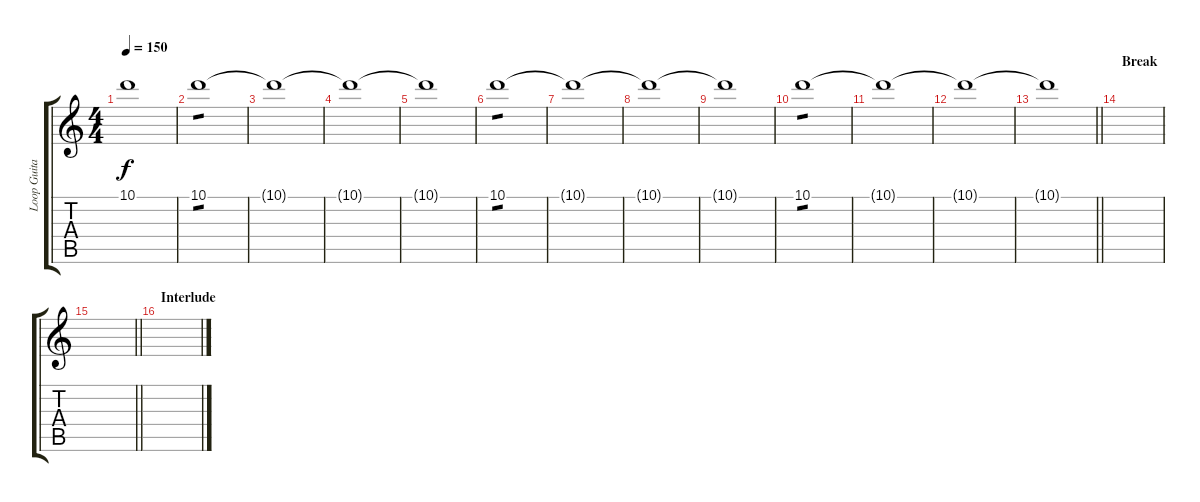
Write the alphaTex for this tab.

\track ("Loop Guitar I" "Loop Guita") {instrument electricguitarclean}
\staff {score tabs}
\tuning (E4 B3 G3 D3 A2 E2) {hide}
\ts (4 4)
\tempo 150
\clef g2
\ks c
10.1{t}.1{dy f} |
10.1.1{tp 1} |
10.1{t}.1 |
10.1{t}.1 |
10.1{t}.1 |
10.1.1{tp 1} |
10.1{t}.1 |
10.1{t}.1 |
10.1{t}.1 |
10.1.1{tp 1} |
10.1{t}.1 |
10.1{t}.1 |
\barLineRight lightlight
10.1{t}.1 |
\section ("" "Break")
|
\barLineRight lightlight
|
\section ("" "Interlude")
